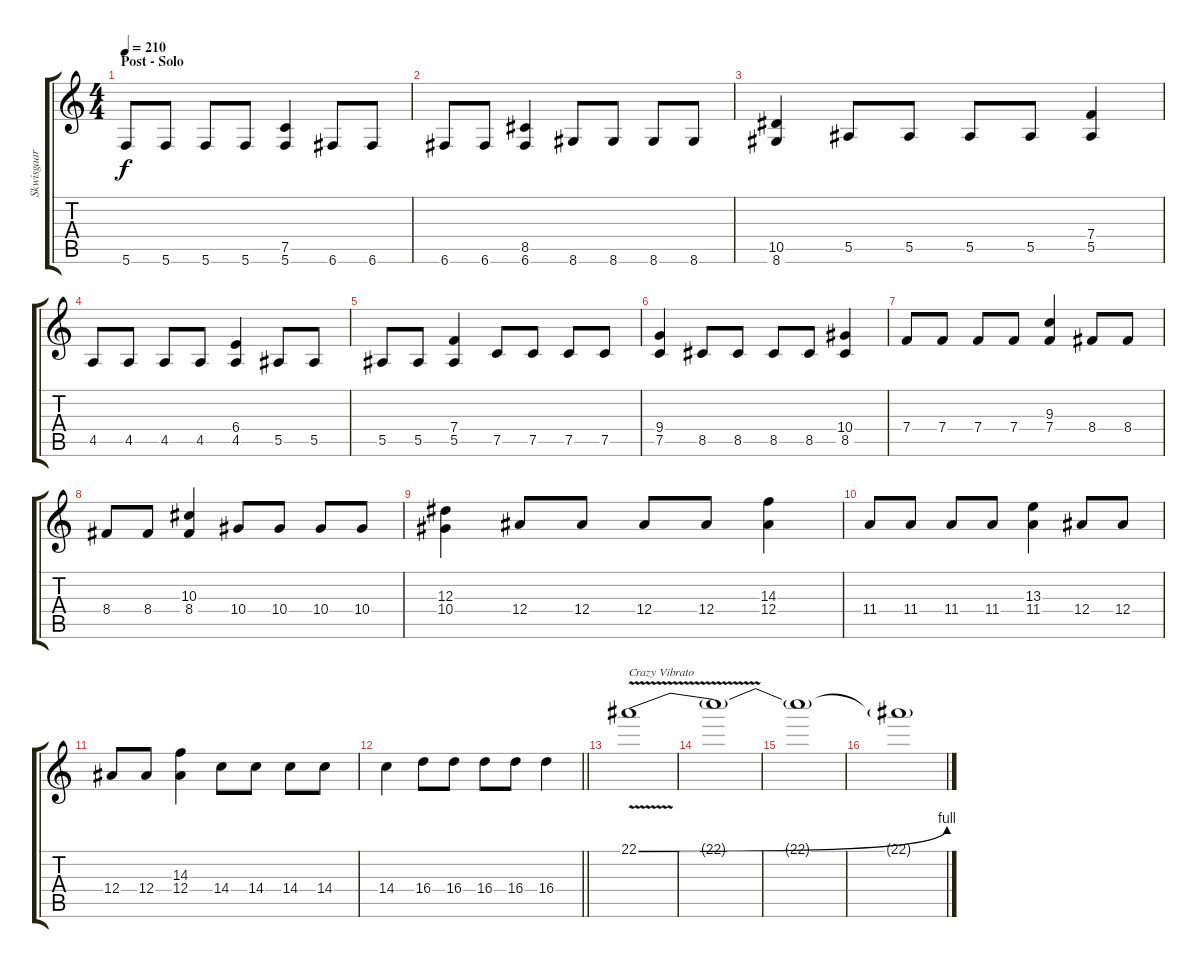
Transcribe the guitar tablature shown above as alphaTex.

\track ("Skwisgaar Skiwgelf (Lead Guitar)" "Skwisgaar ") {instrument distortionguitar}
\staff {score tabs}
\tuning (C4 G3 Eb3 Bb2 F2 C2) {hide}
\ts (4 4)
\section ("" "Post - Solo")
\tempo 210
\clef g2
\ks c
5.6.8{dy f} 5.6.8 5.6.8 5.6.8 (7.5 5.6).4 6.6.8 6.6.8 |
6.6.8 6.6.8 (8.5 6.6).4 8.6.8 8.6.8 8.6.8 8.6.8 |
(10.5 8.6).4 5.5.8 5.5.8 5.5.8 5.5.8 (7.4 5.5).4 |
4.5.8 4.5.8 4.5.8 4.5.8 (6.4 4.5).4 5.5.8 5.5.8 |
5.5.8 5.5.8 (7.4 5.5).4 7.5.8 7.5.8 7.5.8 7.5.8 |
(9.4 7.5).4 8.5.8 8.5.8 8.5.8 8.5.8 (10.4 8.5).4 |
7.4.8 7.4.8 7.4.8 7.4.8 (9.3 7.4).4 8.4.8 8.4.8 |
8.4.8 8.4.8 (10.3 8.4).4 10.4.8 10.4.8 10.4.8 10.4.8 |
(12.3 10.4).4 12.4.8 12.4.8 12.4.8 12.4.8 (14.3 12.4).4 |
11.4.8 11.4.8 11.4.8 11.4.8 (13.3 11.4).4 12.4.8 12.4.8 |
12.4.8 12.4.8 (14.3 12.4).4 14.4.8 14.4.8 14.4.8 14.4.8 |
\barLineRight lightlight
14.4.4 16.4.8 16.4.8 16.4.8 16.4.8 16.4.4 |
22.1{be (bend 0 0 60 4) v}.1{txt "Crazy Vibrato"} |
22.1{t}.1 |
22.1{t}.1 |
22.1{t}.1
